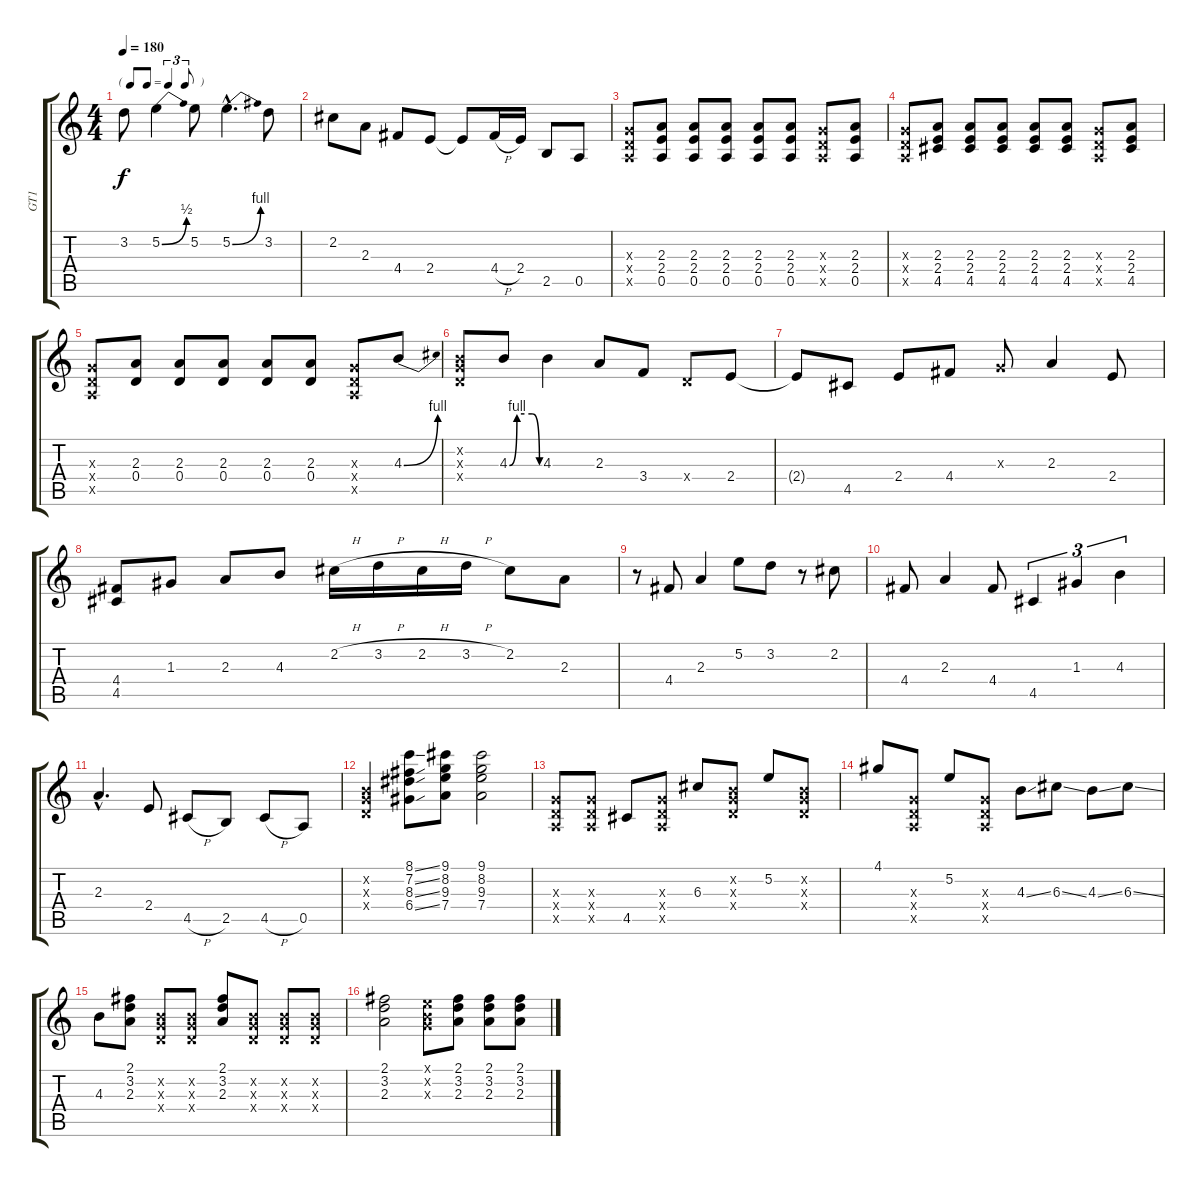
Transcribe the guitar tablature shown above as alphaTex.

\track ("GT1" "GT1") {instrument electricguitarclean}
\staff {score tabs}
\tuning (E4 B3 G3 D3 A2 E2) {hide}
\ts (4 4)
\tf triplet8th
\tempo 180
\clef g2
\ks c
3.2.8{dy f} 5.2{be (bend 0 0 60 2)}.4 5.2.8 5.2{be (bend 0 0 60 4) hac}.4{d} 3.2.8 |
2.2.8 2.3.8 4.4.8 2.4.8 2.4{t}.8 4.4{h}.16 2.4.16 2.5.8 0.5.8 |
(0.3{x} 0.4{x} 0.5{x}).8 (2.3 2.4 0.5).8 (2.3 2.4 0.5).8 (2.3 2.4 0.5).8 (2.3 2.4 0.5).8 (2.3 2.4 0.5).8 (0.3{x} 0.4{x} 0.5{x}).8 (2.3 2.4 0.5).8 |
(0.3{x} 0.4{x} 0.5{x}).8 (2.3 2.4 4.5).8 (2.3 2.4 4.5).8 (2.3 2.4 4.5).8 (2.3 2.4 4.5).8 (2.3 2.4 4.5).8 (0.3{x} 0.4{x} 0.5{x}).8 (2.3 2.4 4.5).8 |
(0.3{x} 0.4{x} 0.5{x}).8 (2.3 0.4).8 (2.3 0.4).8 (2.3 0.4).8 (2.3 0.4).8 (2.3 0.4).8 (0.3{x} 0.4{x} 0.5{x}).8 4.3{be (bend 0 0 60 4)}.8 |
(0.2{x} 0.3{x} 0.4{x}).8 4.3{be (custom 0 0 15 4 30 4 45 4 60 0)}.8 4.3.4 2.3.8 3.4.8 0.4{x}.8 2.4.8 |
2.4{t}.8 4.5.8 2.4.8 4.4.8 0.3{x}.8 2.3.4 2.4.8 |
(4.4 4.5).8 1.3.8 2.3.8 4.3.8 2.2{h}.16 3.2{h}.16 2.2{h}.16 3.2{h}.16 2.2.8 2.3.8 |
r.8 4.4.8 2.3.4 5.2.8 3.2.8 r.8 2.2.8 |
4.4.8 2.3.4 4.4.8 4.5.4{tu (3 2)} 1.3.4{tu (3 2)} 4.3.4{tu (3 2)} |
2.3{hac}.4{d} 2.4.8 4.5{h}.8 2.5.8 4.5{h}.8 0.5.8 |
(0.2{x} 0.3{x} 0.4{x}).4 (8.1{ss} 7.2{ss} 8.3{ss} 6.4{ss}).8 (9.1 8.2 9.3 7.4).8 (9.1 8.2 9.3 7.4).2 |
(0.3{x} 0.4{x} 0.5{x}).8 (0.3{x} 0.4{x} 0.5{x}).8 4.5.8 (0.3{x} 0.4{x} 0.5{x}).8 6.3.8 (0.2{x} 0.3{x} 0.4{x}).8 5.2.8 (0.2{x} 0.3{x} 0.4{x}).8 |
4.1.8 (0.3{x} 0.4{x} 0.5{x}).8 5.2.8 (0.3{x} 0.4{x} 0.5{x}).8 4.3{ss}.8 6.3{ss}.8 4.3{ss}.8 6.3{ss}.8 |
4.3.8 (2.1 3.2 2.3).8 (0.2{x} 0.3{x} 0.4{x}).8 (0.2{x} 0.3{x} 0.4{x}).8 (2.1 3.2 2.3).8 (0.2{x} 0.3{x} 0.4{x}).8 (0.2{x} 0.3{x} 0.4{x}).8 (0.2{x} 0.3{x} 0.4{x}).8 |
(2.1 3.2 2.3).2 (0.1{x} 0.2{x} 0.3{x}).8 (2.1 3.2 2.3).8 (2.1 3.2 2.3).8 (2.1 3.2 2.3).8
